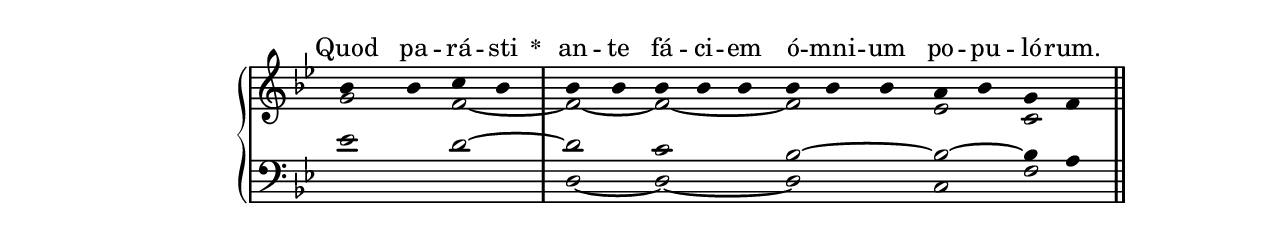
\version "2.18"
\include "gregorian.ly"
\include "noh2.ily"


%Page reference: page iii.61
%(volume.page)

global = {
 \key f \mixolydian
 \cadenzaOn 
}

\header {
  title = \markup \center-column {"" \vspace #1 }
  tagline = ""
  composer = ""
}

\paper {
 #(include-special-characters)
  oddHeaderMarkup = \markup \fill-line {
    \line {}
    \center-column {
      \on-the-fly #first-page     " "
      \on-the-fly #not-first-page ""
    }
    \line { \on-the-fly #print-page-number-check-first \fromproperty #'page:page-number-string }
  }
  evenHeaderMarkup = \markup \fill-line {
    \line { \on-the-fly #print-page-number-check-first \fromproperty #'page:page-number-string }
    \center-column { "" }
    \line {}
  }
}

chantText = \lyricmode {
Quod pa -- rá -- sti 
\set stanza = " * " 
an -- te fá -- ci -- em ó -- mni -- um po -- pu -- ló -- rum. 
}

chantMusic = {
\tieDown    bes'4 bes'4 c''4 bes'4 \divisioMaxima
 bes'4 bes'4 bes'4 bes'4 bes'4 bes'4 bes'4 bes'4 a'4 bes'4 g'4 f'4 \finalis
 
}

altoMusic = {
g'2 f'2 ~ \divisioMaxima
f'2 ~ f'2*3/2 ~ f'2*3/2 ees'2 c'2 \finalis
}

tenorMusic = {
ees'2 d'2 ~ \divisioMaxima
d'2 c'2*3/2 bes2*3/2 ~ bes2 ~ bes4 a4 \finalis
}

bassMusic = {
r2*4/2 \divisioMaxima
d2 ~ d2*3/2 ~ d2*3/2 c2 f2 \finalis
}

voiceLines = {
\voiceLineStyle


}

\score{
  <<
    \new GrandStaff <<
      \set GrandStaff.autoBeaming = ##f
      \set GrandStaff.instrumentName = \markup \center-column {
        ""
        ""
      }
      \new Staff = up <<
        \new Voice = "chant" {
          \voiceOne \global \chantMusic
        }
        \new Voice {
          \voiceTwo \global \altoMusic
        }
      >>

      \new Staff = down <<
        \clef bass
        \new Voice {
          \voiceOne \global \tenorMusic
        }
        \new Voice {
          \voiceTwo \global \bassMusic
        }
	\new Voice {
        \voiceThree \global \voiceLines
        }
      >>
    >>
    \new Lyrics \lyricsto chant {
      \chantText
    }
  >>
  \layout{
  }
  \midi{
    \tempo 4 = 125
  }
}
